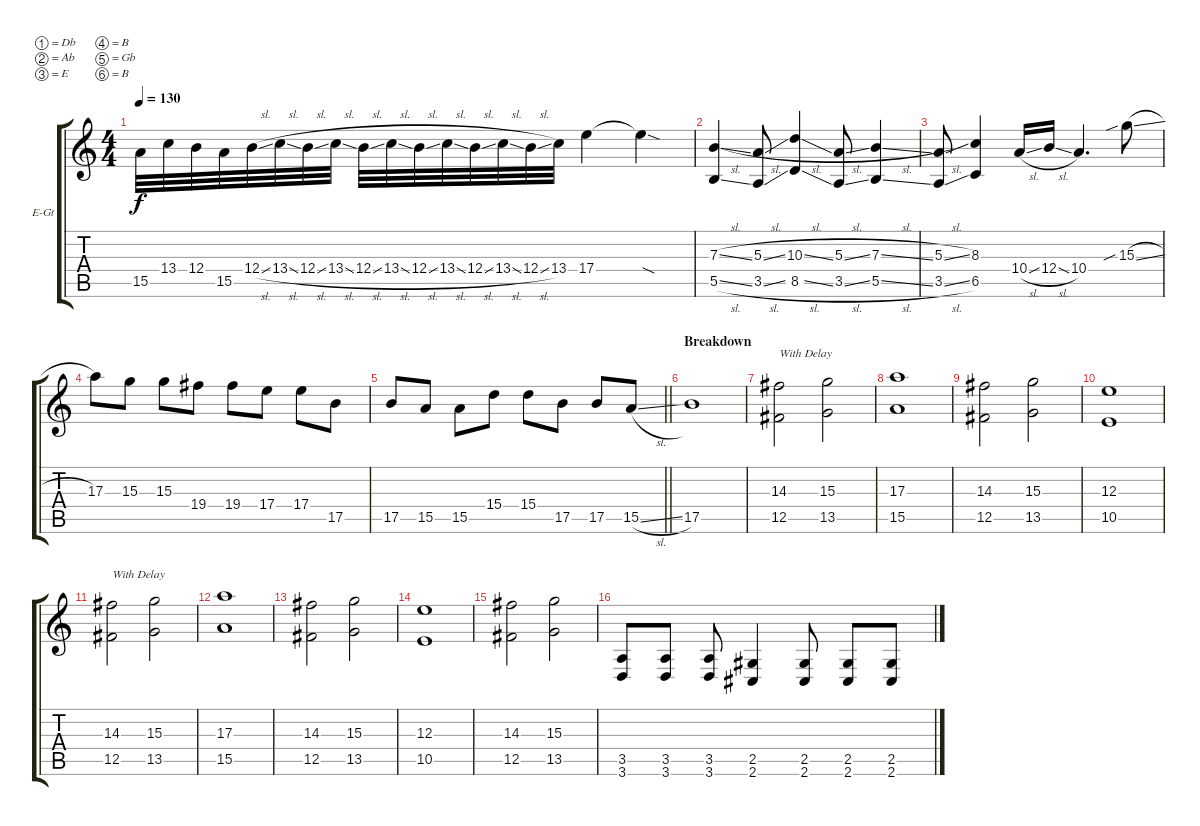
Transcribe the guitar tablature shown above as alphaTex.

\bracketExtendMode groupsimilarinstruments
\firstSystemTrackNameOrientation horizontal
\otherSystemsTrackNameOrientation horizontal
\track ("James Root" "E-Gt") {instrument overdrivenguitar}
\staff {score tabs}
\tuning (Db4 Ab3 E3 B2 Gb2 B1)
\ts (4 4)
\tempo 130
\clef g2
\ks c
15.5.32{dy f} 13.4.32 12.4.32 15.5.32 12.4{sl}.32 13.4{sl}.32 12.4{sl}.32 13.4{sl}.32 12.4{sl}.32 13.4{sl}.32 12.4{sl}.32 13.4{sl}.32 12.4{sl}.32 13.4{sl}.32 12.4{sl}.32 13.4.32 17.4.4 17.4{sod t}.4 |
(5.5{sl} 7.3{sl}).4 (3.5{sl} 5.3{sl}).8 (8.5{sl} 10.3{sl}).4 (3.5{sl} 5.3{sl}).8 (5.5{sl} 7.3{sl}).4 |
(3.5{sl} 5.3{sl}).8 (6.5 8.3).4 10.4{sl}.16 12.4{sl}.16 10.4.4{d} 15.3{sib sl}.8 |
17.3.8 15.3.8 15.3.8 19.4.8 19.4.8 17.4.8 17.4.8 17.5.8 |
\barLineRight lightlight
17.5.8 15.5.8 15.5.8 15.4.8 15.4.8 17.5.8 17.5.8 15.5{sl}.8 |
\section ("" "Breakdown")
17.5.1 |
(14.3 12.5).2{txt "With Delay"} (15.3 13.5).2 |
(17.3 15.5).1 |
(14.3 12.5).2 (15.3 13.5).2 |
(12.3 10.5).1 |
(14.3 12.5).2{txt "With Delay"} (15.3 13.5).2 |
(17.3 15.5).1 |
(14.3 12.5).2 (15.3 13.5).2 |
(12.3 10.5).1 |
(14.3 12.5).2 (15.3 13.5).2 |
(3.5 3.6).8 (3.5 3.6).8 (3.5 3.6).8 (2.5 2.6).4 (2.5 2.6).8 (2.5 2.6).8 (2.5 2.6).8
